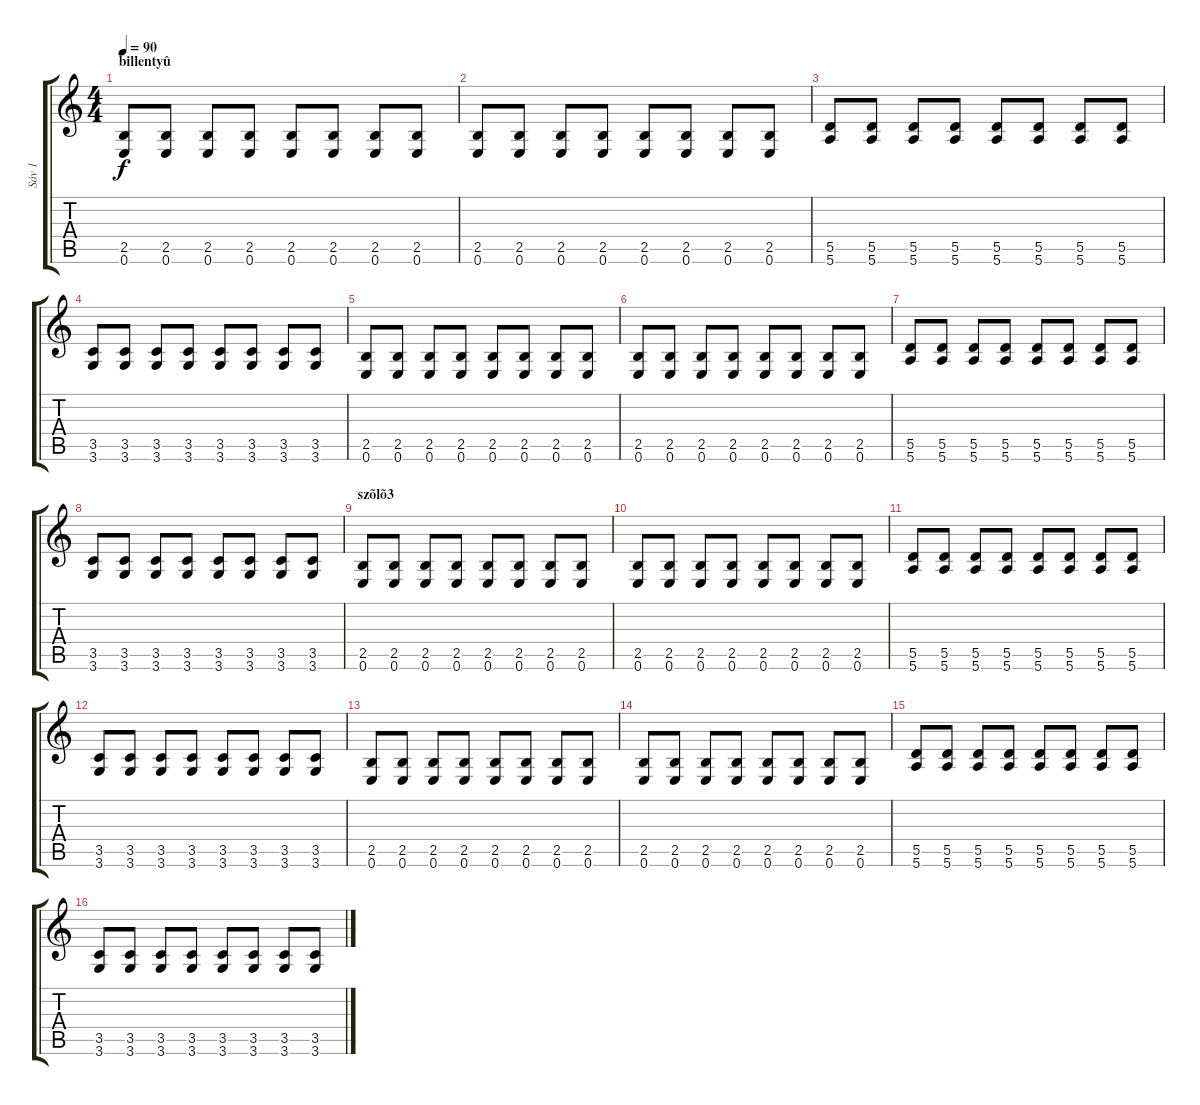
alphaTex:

\track ("Sáv 1" "Sáv 1") {instrument distortionguitar}
\staff {score tabs}
\tuning (E4 B3 G3 D3 A2 E2) {hide}
\ts (4 4)
\section ("" "billentyû")
\tempo 90
\clef g2
\ks c
(2.5 0.6).8{dy f} (2.5 0.6).8 (2.5 0.6).8 (2.5 0.6).8 (2.5 0.6).8 (2.5 0.6).8 (2.5 0.6).8 (2.5 0.6).8 |
(2.5 0.6).8 (2.5 0.6).8 (2.5 0.6).8 (2.5 0.6).8 (2.5 0.6).8 (2.5 0.6).8 (2.5 0.6).8 (2.5 0.6).8 |
(5.5 5.6).8 (5.5 5.6).8 (5.5 5.6).8 (5.5 5.6).8 (5.5 5.6).8 (5.5 5.6).8 (5.5 5.6).8 (5.5 5.6).8 |
(3.5 3.6).8 (3.5 3.6).8 (3.5 3.6).8 (3.5 3.6).8 (3.5 3.6).8 (3.5 3.6).8 (3.5 3.6).8 (3.5 3.6).8 |
(2.5 0.6).8 (2.5 0.6).8 (2.5 0.6).8 (2.5 0.6).8 (2.5 0.6).8 (2.5 0.6).8 (2.5 0.6).8 (2.5 0.6).8 |
(2.5 0.6).8 (2.5 0.6).8 (2.5 0.6).8 (2.5 0.6).8 (2.5 0.6).8 (2.5 0.6).8 (2.5 0.6).8 (2.5 0.6).8 |
(5.5 5.6).8 (5.5 5.6).8 (5.5 5.6).8 (5.5 5.6).8 (5.5 5.6).8 (5.5 5.6).8 (5.5 5.6).8 (5.5 5.6).8 |
(3.5 3.6).8 (3.5 3.6).8 (3.5 3.6).8 (3.5 3.6).8 (3.5 3.6).8 (3.5 3.6).8 (3.5 3.6).8 (3.5 3.6).8 |
\section ("" "szõlõ3")
(2.5 0.6).8 (2.5 0.6).8 (2.5 0.6).8 (2.5 0.6).8 (2.5 0.6).8 (2.5 0.6).8 (2.5 0.6).8 (2.5 0.6).8 |
(2.5 0.6).8 (2.5 0.6).8 (2.5 0.6).8 (2.5 0.6).8 (2.5 0.6).8 (2.5 0.6).8 (2.5 0.6).8 (2.5 0.6).8 |
(5.5 5.6).8 (5.5 5.6).8 (5.5 5.6).8 (5.5 5.6).8 (5.5 5.6).8 (5.5 5.6).8 (5.5 5.6).8 (5.5 5.6).8 |
(3.5 3.6).8 (3.5 3.6).8 (3.5 3.6).8 (3.5 3.6).8 (3.5 3.6).8 (3.5 3.6).8 (3.5 3.6).8 (3.5 3.6).8 |
(2.5 0.6).8 (2.5 0.6).8 (2.5 0.6).8 (2.5 0.6).8 (2.5 0.6).8 (2.5 0.6).8 (2.5 0.6).8 (2.5 0.6).8 |
(2.5 0.6).8 (2.5 0.6).8 (2.5 0.6).8 (2.5 0.6).8 (2.5 0.6).8 (2.5 0.6).8 (2.5 0.6).8 (2.5 0.6).8 |
(5.5 5.6).8 (5.5 5.6).8 (5.5 5.6).8 (5.5 5.6).8 (5.5 5.6).8 (5.5 5.6).8 (5.5 5.6).8 (5.5 5.6).8 |
(3.5 3.6).8 (3.5 3.6).8 (3.5 3.6).8 (3.5 3.6).8 (3.5 3.6).8 (3.5 3.6).8 (3.5 3.6).8 (3.5 3.6).8
